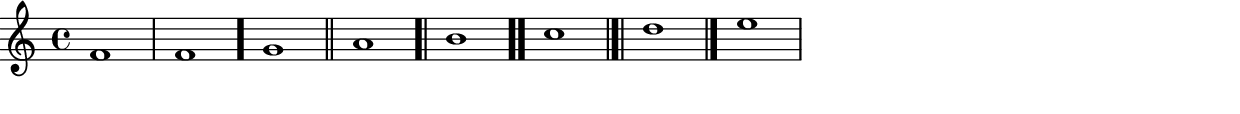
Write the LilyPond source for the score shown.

%% Generated by lilypond-book
%% Options: [exampleindent=10.16\mm,indent=0\mm,line-width=160\mm,quote]
\include "lilypond-book-preamble.ly"


% ****************************************************************
% Start cut-&-pastable-section
% ****************************************************************

#(ly:set-option 'eps-box-padding 3.000000)



\paper {
  indent = 0\mm
  line-width = 160\mm
  % offset the left padding, also add 1mm as lilypond creates cropped
  % images with a little space on the right
  line-width = #(- line-width (* mm  3.000000) (* mm 1))
  line-width = 160\mm - 2.0 * 10.16\mm
  % offset the left padding, also add 1mm as lilypond creates cropped
  % images with a little space on the right
  line-width = #(- line-width (* mm  3.000000) (* mm 1))
}

\layout {
  
}




% ****************************************************************
% ly snippet:
% ****************************************************************
\sourcefileline 3113
\relative {
  f'1 \bar "|"
  f1 \bar "."
  g1 \bar "||"     % see \section
  a1 \bar ".|"
  b1 \bar ".."
  c1 \bar "|.|"
  d1 \bar "|."     % see \fine
  e1
}



% ****************************************************************
% end ly snippet
% ****************************************************************
